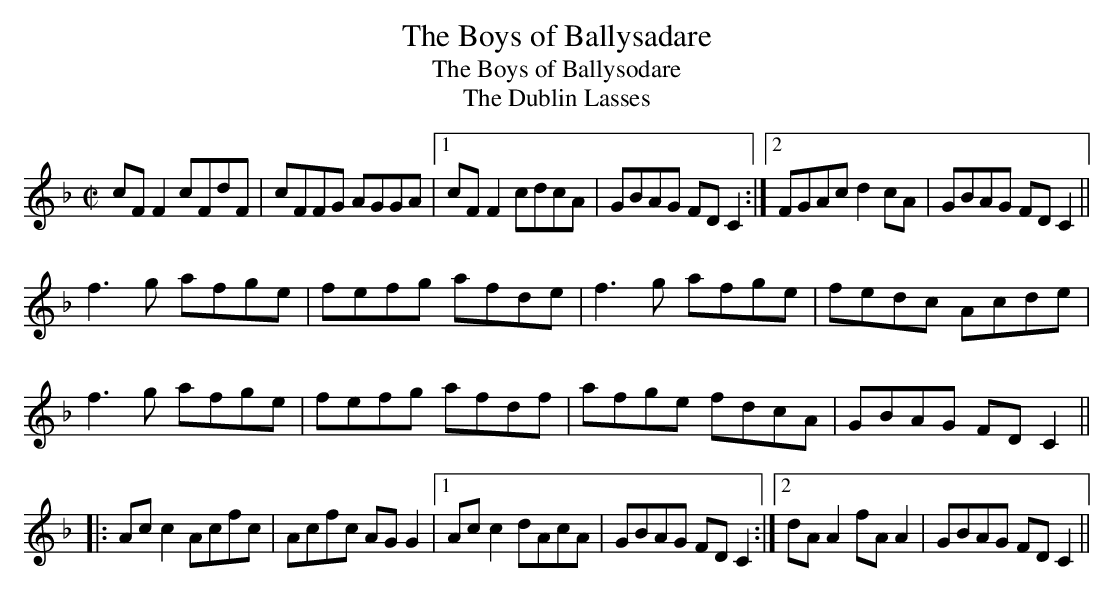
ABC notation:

X:1
T:Boys of Ballysadare, The
T:Boys of Ballysodare, The
T:Dublin Lasses, The
M:C|
K:F
cFF2 cFdF|cFFG AGGA|1 cFF2 cdcA|GBAG FDC2:|2 FGAc d2cA|GBAG FDC2||
f3g afge|fefg afde|f3g afge|fedc Acde|
f3g afge|fefg afdf|afge fdcA|GBAG FDC2||
|:Acc2 Acfc|Acfc AGG2|1 Acc2 dAcA|GBAG FDC2:|2 dAA2 fAA2|GBAG FDC2||
